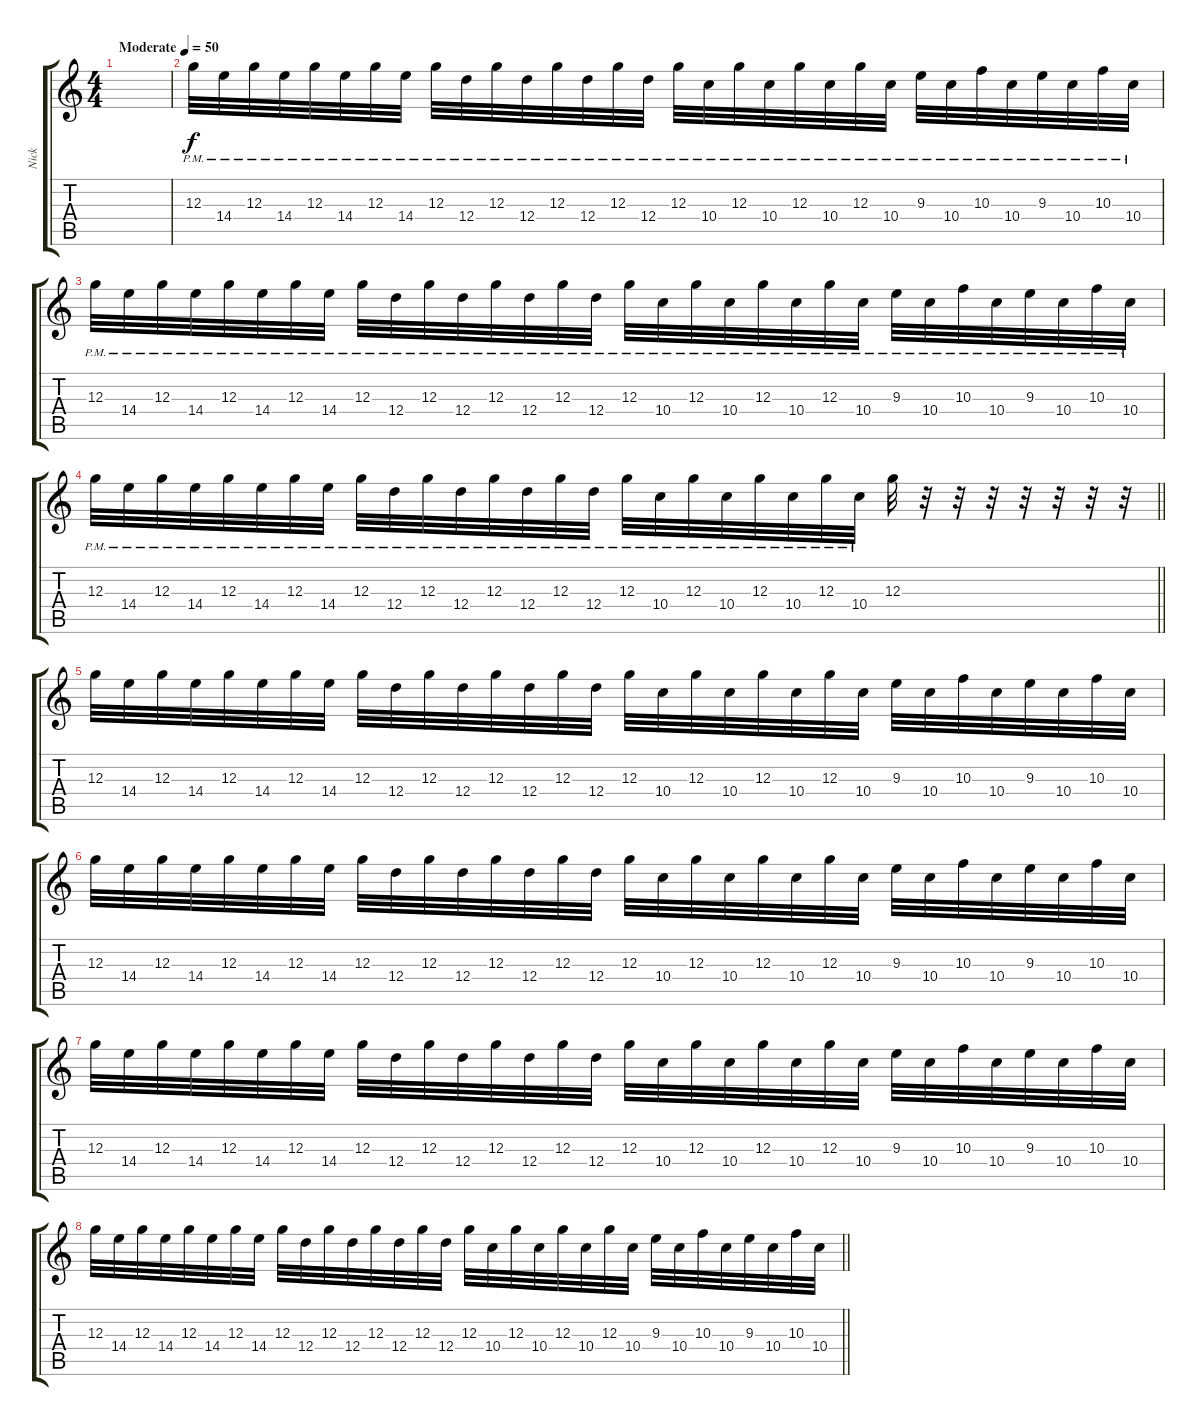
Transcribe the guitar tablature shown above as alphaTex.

\track ("Nick" "Nick") {instrument overdrivenguitar}
\staff {score tabs}
\tuning (E4 B3 G3 D3 A2 E2) {hide}
\ts (4 4)
\tempo (50 "Moderate")
\clef g2
\ks c
|
12.3{pm}.32 14.4{pm}.32 12.3{pm}.32 14.4{pm}.32 12.3{pm}.32 14.4{pm}.32 12.3{pm}.32 14.4{pm}.32 12.3{pm}.32 12.4{pm}.32 12.3{pm}.32 12.4{pm}.32 12.3{pm}.32 12.4{pm}.32 12.3{pm}.32 12.4{pm}.32 12.3{pm}.32 10.4{pm}.32 12.3{pm}.32 10.4{pm}.32 12.3{pm}.32 10.4{pm}.32 12.3{pm}.32 10.4{pm}.32 9.3{pm}.32 10.4{pm}.32 10.3{pm}.32 10.4{pm}.32 9.3{pm}.32 10.4{pm}.32 10.3{pm}.32 10.4{pm}.32 |
12.3{pm}.32 14.4{pm}.32 12.3{pm}.32 14.4{pm}.32 12.3{pm}.32 14.4{pm}.32 12.3{pm}.32 14.4{pm}.32 12.3{pm}.32 12.4{pm}.32 12.3{pm}.32 12.4{pm}.32 12.3{pm}.32 12.4{pm}.32 12.3{pm}.32 12.4{pm}.32 12.3{pm}.32 10.4{pm}.32 12.3{pm}.32 10.4{pm}.32 12.3{pm}.32 10.4{pm}.32 12.3{pm}.32 10.4{pm}.32 9.3{pm}.32 10.4{pm}.32 10.3{pm}.32 10.4{pm}.32 9.3{pm}.32 10.4{pm}.32 10.3{pm}.32 10.4{pm}.32 |
\barLineRight lightlight
12.3{pm}.32 14.4{pm}.32 12.3{pm}.32 14.4{pm}.32 12.3{pm}.32 14.4{pm}.32 12.3{pm}.32 14.4{pm}.32 12.3{pm}.32 12.4{pm}.32 12.3{pm}.32 12.4{pm}.32 12.3{pm}.32 12.4{pm}.32 12.3{pm}.32 12.4{pm}.32 12.3{pm}.32 10.4{pm}.32 12.3{pm}.32 10.4{pm}.32 12.3{pm}.32 10.4{pm}.32 12.3{pm}.32 10.4{pm}.32 12.3.32 r.32 r.32 r.32 r.32 r.32 r.32 r.32 |
\section ("" "")
12.3.32 14.4.32 12.3.32 14.4.32 12.3.32 14.4.32 12.3.32 14.4.32 12.3.32 12.4.32 12.3.32 12.4.32 12.3.32 12.4.32 12.3.32 12.4.32 12.3.32 10.4.32 12.3.32 10.4.32 12.3.32 10.4.32 12.3.32 10.4.32 9.3.32 10.4.32 10.3.32 10.4.32 9.3.32 10.4.32 10.3.32 10.4.32 |
12.3.32 14.4.32 12.3.32 14.4.32 12.3.32 14.4.32 12.3.32 14.4.32 12.3.32 12.4.32 12.3.32 12.4.32 12.3.32 12.4.32 12.3.32 12.4.32 12.3.32 10.4.32 12.3.32 10.4.32 12.3.32 10.4.32 12.3.32 10.4.32 9.3.32 10.4.32 10.3.32 10.4.32 9.3.32 10.4.32 10.3.32 10.4.32 |
12.3.32 14.4.32 12.3.32 14.4.32 12.3.32 14.4.32 12.3.32 14.4.32 12.3.32 12.4.32 12.3.32 12.4.32 12.3.32 12.4.32 12.3.32 12.4.32 12.3.32 10.4.32 12.3.32 10.4.32 12.3.32 10.4.32 12.3.32 10.4.32 9.3.32 10.4.32 10.3.32 10.4.32 9.3.32 10.4.32 10.3.32 10.4.32 |
\barLineRight lightlight
12.3.32 14.4.32 12.3.32 14.4.32 12.3.32 14.4.32 12.3.32 14.4.32 12.3.32 12.4.32 12.3.32 12.4.32 12.3.32 12.4.32 12.3.32 12.4.32 12.3.32 10.4.32 12.3.32 10.4.32 12.3.32 10.4.32 12.3.32 10.4.32 9.3.32 10.4.32 10.3.32 10.4.32 9.3.32 10.4.32 10.3.32 10.4.32
